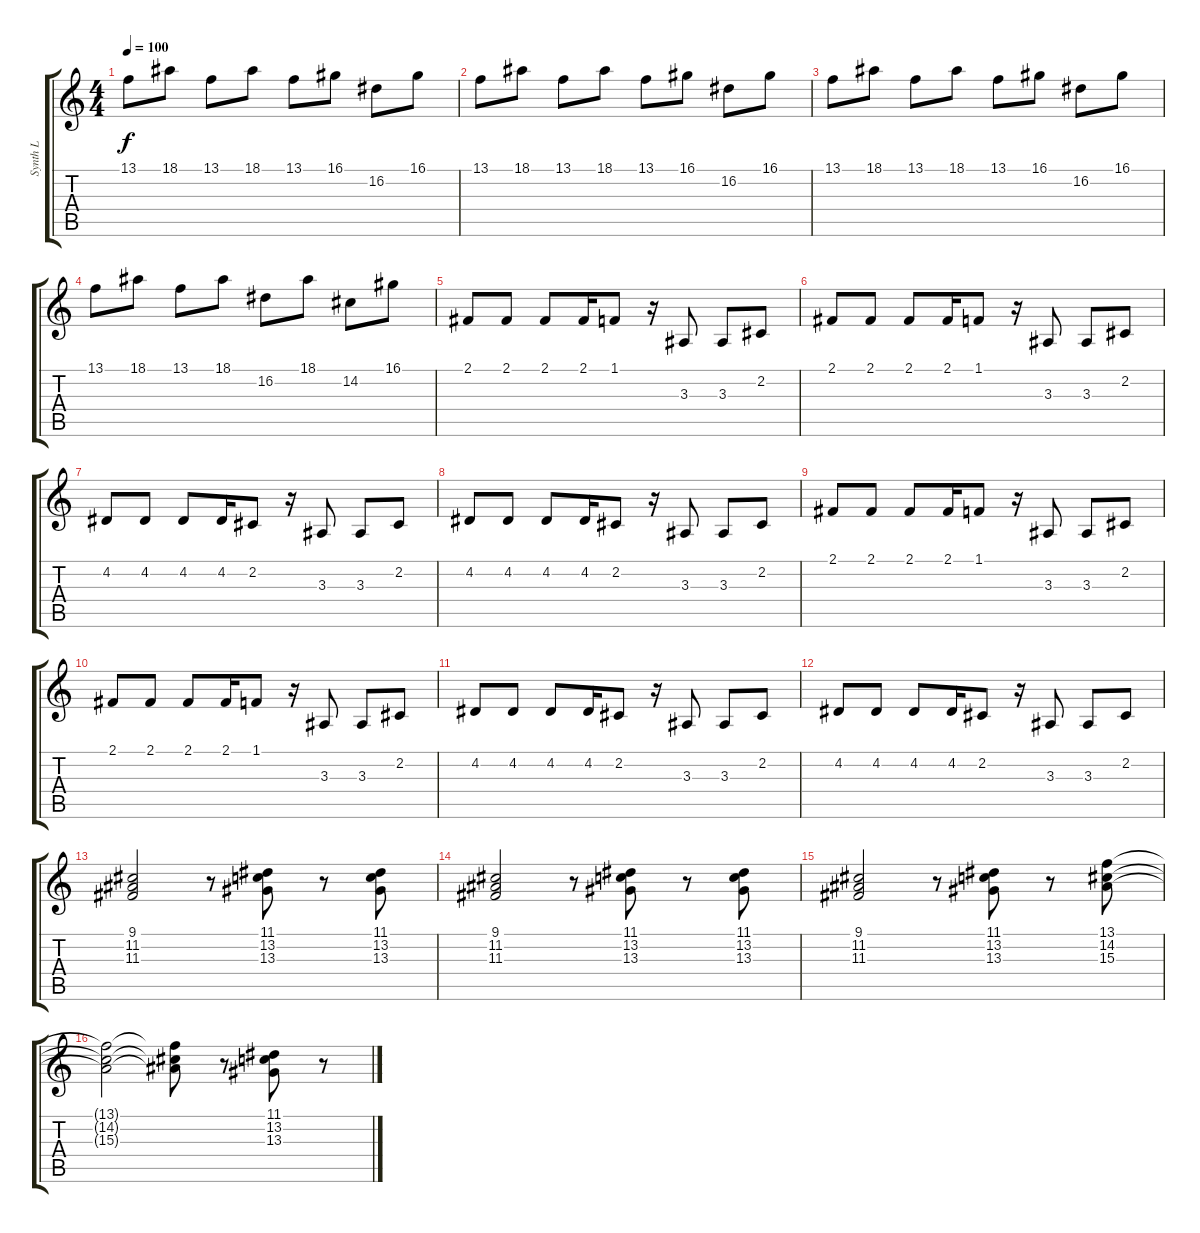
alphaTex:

\track ("Synth L" "Synth L") {instrument lead2sawtooth}
\staff {score tabs}
\tuning (E4 B3 G3 D3 A2 E2) {hide}
\ts (4 4)
\tempo 100
\clef g2
\ks c
13.1.8{dy f} 18.1.8 13.1.8 18.1.8 13.1.8 16.1.8 16.2.8 16.1.8 |
13.1.8 18.1.8 13.1.8 18.1.8 13.1.8 16.1.8 16.2.8 16.1.8 |
13.1.8 18.1.8 13.1.8 18.1.8 13.1.8 16.1.8 16.2.8 16.1.8 |
13.1.8 18.1.8 13.1.8 18.1.8 16.2.8 18.1.8 14.2.8 16.1.8 |
2.1.8 2.1.8 2.1.8 2.1.16 1.1.8 r.16 3.3.8 3.3.8 2.2.8 |
2.1.8 2.1.8 2.1.8 2.1.16 1.1.8 r.16 3.3.8 3.3.8 2.2.8 |
4.2.8 4.2.8 4.2.8 4.2.16 2.2.8 r.16 3.3.8 3.3.8 2.2.8 |
4.2.8 4.2.8 4.2.8 4.2.16 2.2.8 r.16 3.3.8 3.3.8 2.2.8 |
2.1.8 2.1.8 2.1.8 2.1.16 1.1.8 r.16 3.3.8 3.3.8 2.2.8 |
2.1.8 2.1.8 2.1.8 2.1.16 1.1.8 r.16 3.3.8 3.3.8 2.2.8 |
4.2.8 4.2.8 4.2.8 4.2.16 2.2.8 r.16 3.3.8 3.3.8 2.2.8 |
4.2.8 4.2.8 4.2.8 4.2.16 2.2.8 r.16 3.3.8 3.3.8 2.2.8 |
(9.1 11.2 11.3).2 r.8 (11.1 13.2 13.3).8 r.8 (11.1 13.2 13.3).8 |
(9.1 11.2 11.3).2 r.8 (11.1 13.2 13.3).8 r.8 (11.1 13.2 13.3).8 |
(9.1 11.2 11.3).2 r.8 (11.1 13.2 13.3).8 r.8 (13.1 14.2 15.3).8 |
(13.1{t} 14.2{t} 15.3{t}).2 (13.1{t} 14.2{t} 15.3{t}).8 r.8 (11.1 13.2 13.3).8 r.8
